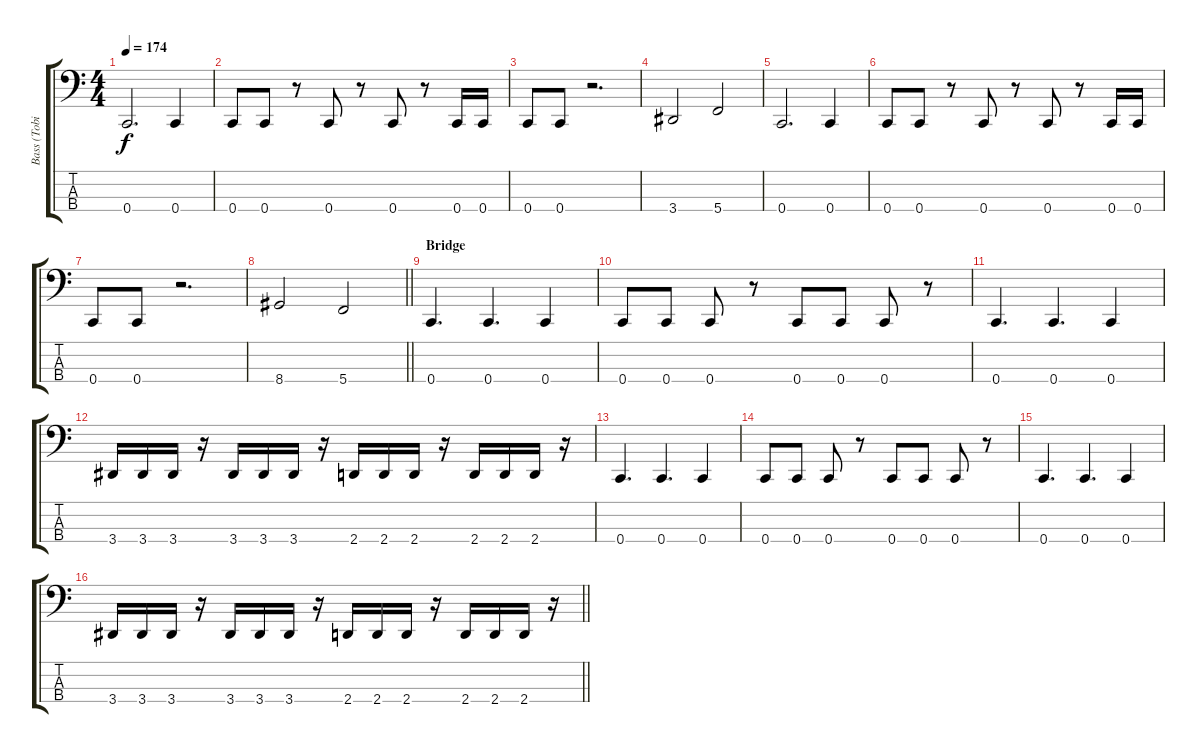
\track ("Bass (Tobi)" "Bass (Tobi") {instrument electricbassfinger}
\staff {score tabs}
\tuning (F2 C2 G1 C1) {hide}
\ts (4 4)
\tempo 174
\clef f4
\ks c
0.4.2{d dy f} 0.4.4 |
0.4.8 0.4.8 r.8 0.4.8 r.8 0.4.8 r.8 0.4.16 0.4.16 |
0.4.8 0.4.8 r.2{d} |
3.4.2 5.4.2 |
0.4.2{d} 0.4.4 |
0.4.8 0.4.8 r.8 0.4.8 r.8 0.4.8 r.8 0.4.16 0.4.16 |
0.4.8 0.4.8 r.2{d} |
\barLineRight lightlight
8.4.2 5.4.2 |
\section ("" "Bridge")
0.4.4{d} 0.4.4{d} 0.4.4 |
0.4.8 0.4.8 0.4.8 r.8 0.4.8 0.4.8 0.4.8 r.8 |
0.4.4{d} 0.4.4{d} 0.4.4 |
3.4.16 3.4.16 3.4.16 r.16 3.4.16 3.4.16 3.4.16 r.16 2.4.16 2.4.16 2.4.16 r.16 2.4.16 2.4.16 2.4.16 r.16 |
0.4.4{d} 0.4.4{d} 0.4.4 |
0.4.8 0.4.8 0.4.8 r.8 0.4.8 0.4.8 0.4.8 r.8 |
0.4.4{d} 0.4.4{d} 0.4.4 |
\barLineRight lightlight
3.4.16 3.4.16 3.4.16 r.16 3.4.16 3.4.16 3.4.16 r.16 2.4.16 2.4.16 2.4.16 r.16 2.4.16 2.4.16 2.4.16 r.16
